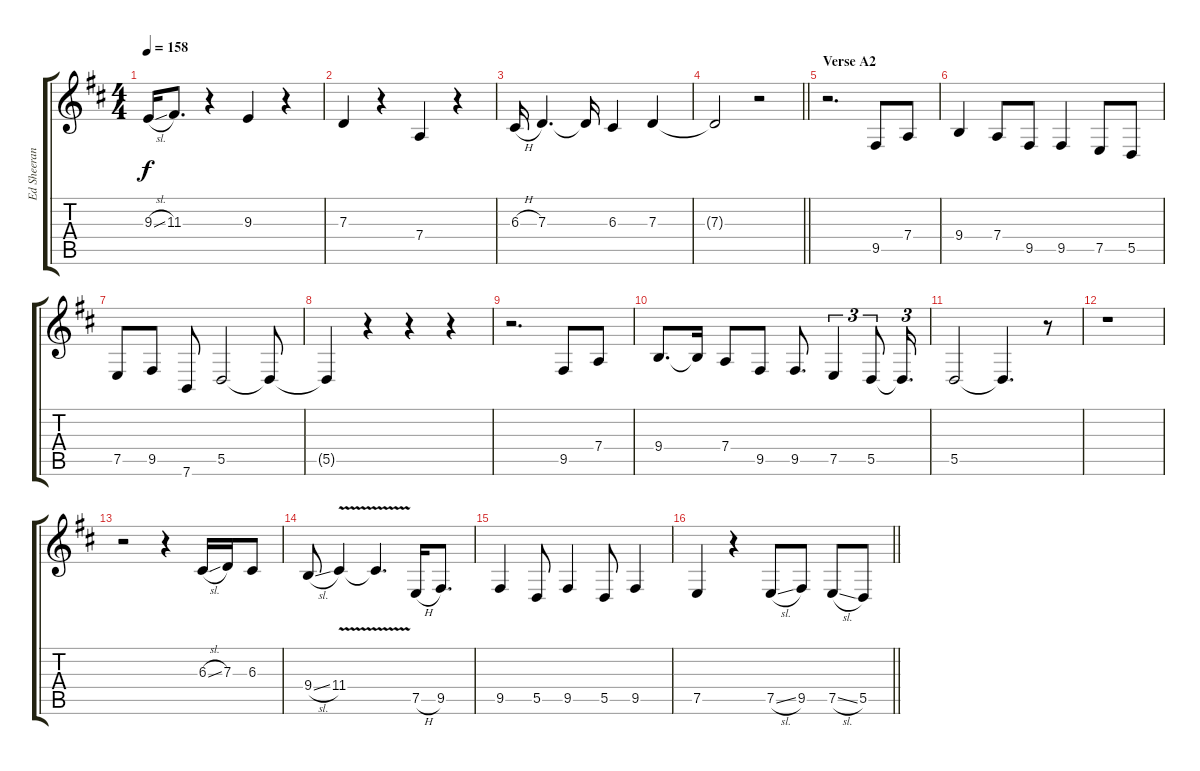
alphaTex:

\track ("Ed Sheeran Vocals" "Ed Sheeran") {instrument flute}
\staff {score tabs}
\tuning (E4 B3 G3 D3 A2 E2) {hide}
\ts (4 4)
\tempo 158
\clef g2
\ks d
9.3{sl}.16{dy f} 11.3.8{d} r.4 9.3.4 r.4 |
7.3.4 r.4 7.4.4 r.4 |
6.3{h}.16 7.3.4{d} 7.3{t}.16 6.3.4 7.3.4 |
\barLineRight lightlight
7.3{t}.2 r.2 |
\section ("" "Verse A2")
r.2{d} 9.5.8 7.4.8 |
9.4.4 7.4.8 9.5.8 9.5.4 7.5.8 5.5.8 |
7.5.8 9.5.8 7.6.8 5.5.2 5.5{t}.8 |
5.5{t}.4 r.4 r.4 r.4 |
r.2{d} 9.5.8 7.4.8 |
9.4.8{d} 9.4{t}.16 7.4.8 9.5.8 9.5.8{d} 7.5.4{tu (3 2)} 5.5.8{tu (3 2)} 5.5{t}.16{d tu (3 2)} |
5.5.2 5.5{t}.4{d} r.8 |
r.1 |
r.2 r.4 6.3{sl}.16 7.3.16 6.3.8 |
9.4{sl}.8 11.4{v}.4 11.4{v t}.4{d} 7.5{h}.16 9.5.8{d} |
9.5.4 5.5.8 9.5.4 5.5.8 9.5.4 |
\barLineRight lightlight
7.5.4 r.4 7.5{sl}.8 9.5.8 7.5{sl}.8 5.5.8
